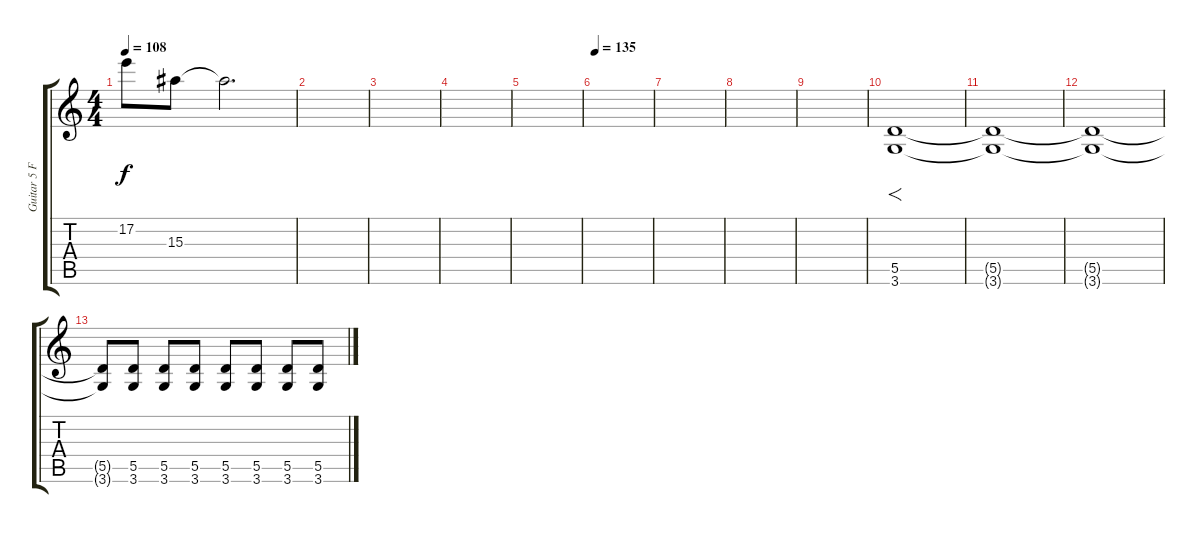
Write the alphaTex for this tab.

\track ("Guitar 5 Fills" "Guitar 5 F") {instrument overdrivenguitar}
\staff {score tabs}
\tuning (E4 B3 G3 D3 A2 E2) {hide}
\ts (4 4)
\tempo 108
\clef g2
\ks c
17.2.8{dy f} 15.3.8 15.3{t}.2{d} |
|
|
|
|
\tempo 135
|
|
|
|
(5.5 3.6).1{f instrument overdrivenguitar} |
(5.5{t} 3.6{t}).1 |
(5.5{t} 3.6{t}).1 |
(5.5{t} 3.6{t}).8 (5.5 3.6).8 (5.5 3.6).8 (5.5 3.6).8 (5.5 3.6).8 (5.5 3.6).8 (5.5 3.6).8 (5.5 3.6).8
